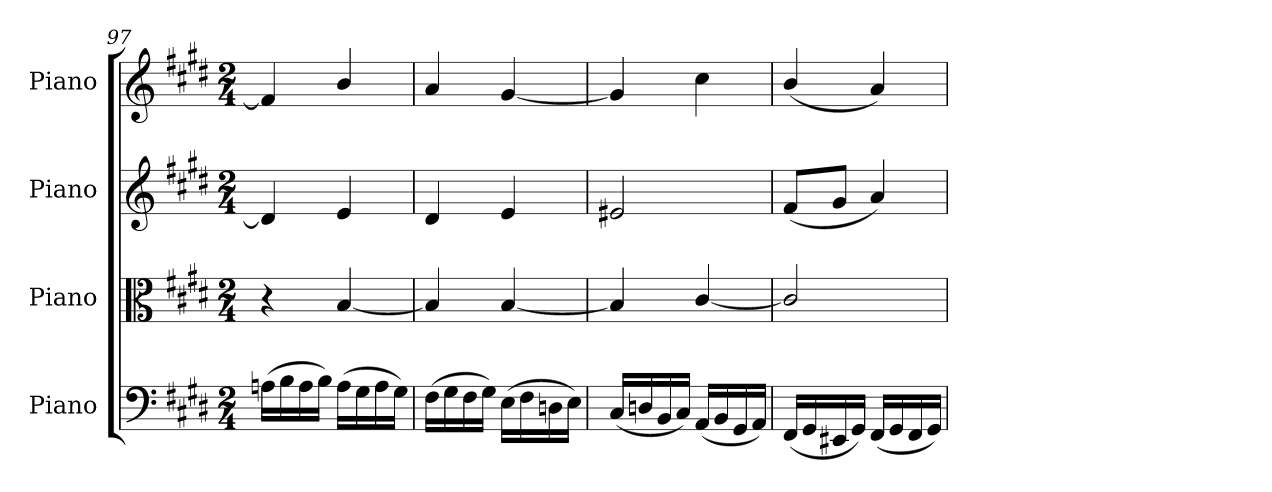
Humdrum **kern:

**kern	**kern	**kern	**kern
*part4	*part3	*part2	*part1
*staff4	*staff3	*staff2	*staff1
*I"Piano	*I"Piano	*I"Piano	*I"Piano
*I'Pno	*I'Pno	*I'Pno	*I'Pno
!!LO:LB:g=z
*clefF4	*clefC3	*clefG2	*clefG2
*k[f#c#g#d#]	*k[f#c#g#d#]	*k[f#c#g#d#]	*k[f#c#g#d#]
*M2/4	*M2/4	*M2/4	*M2/4
=97	=97	=97	=97
(16An\LL	4r	4d#/]	4f#/]
16B\	.	.	.
16A\	.	.	.
16B\JJ)	.	.	.
(16A\LL	[4B/	4e/	4b/
16G#\	.	.	.
16A\	.	.	.
16G#\JJ)	.	.	.
=98	=98	=98	=98
(16F#\LL	4B/]	4d#/	4a/
16G#\	.	.	.
16F#\	.	.	.
16G#\JJ)	.	.	.
(16E\LL	[4B/	4e/	[4g#/
16F#\	.	.	.
16Dn\	.	.	.
16E\JJ)	.	.	.
=99	=99	=99	=99
(16C#/LL	4B/]	2e#X/	4g#/]
16Dn/	.	.	.
16BB/	.	.	.
16C#/JJ)	.	.	.
(16AA/LL	[4c#/	.	4cc#\
16BB/	.	.	.
16GG#/	.	.	.
16AA/JJ)	.	.	.
=100	=100	=100	=100
(16FF#/LL	2c#/]	(8f#/L	(4b/
16GG#/	.	.	.
16EE#X/	.	8g#/J	.
16GG#/JJ)	.	.	.
(16FF#/LL	.	4a/)	4a/)
16GG#/	.	.	.
16FF#/	.	.	.
16GG#/JJ)	.	.	.
=	=	=	=
*-	*-	*-	*-
